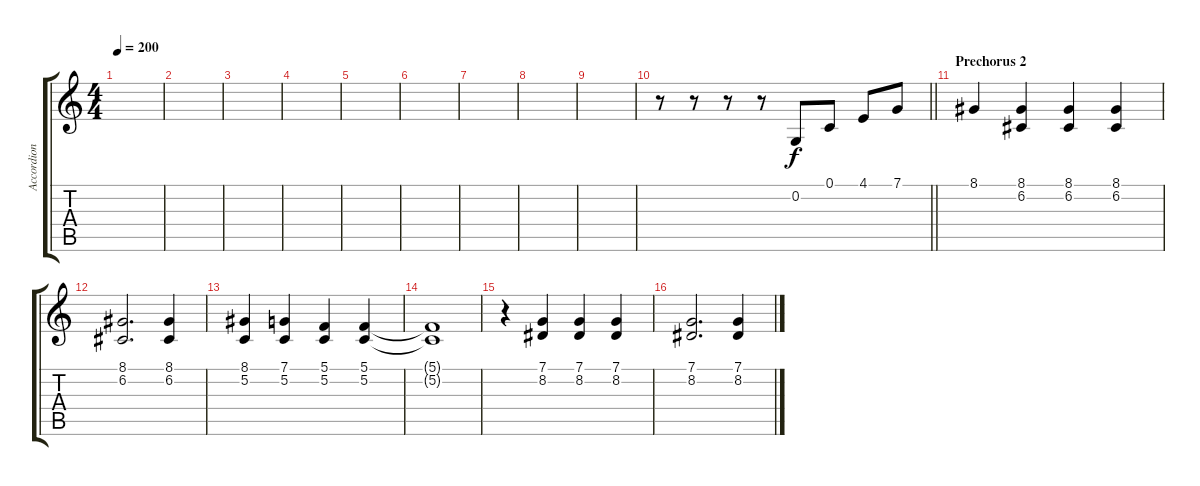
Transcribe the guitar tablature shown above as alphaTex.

\track ("Accordion" "Accordion") {instrument accordion}
\staff {score tabs}
\tuning (C4 G3 Eb3 Bb2 F2 C2) {hide}
\ts (4 4)
\tempo 200
\clef g2
\ks c
|
|
|
|
|
|
|
|
|
\barLineRight lightlight
r.8 r.8 r.8 r.8 0.2.8 0.1.8 4.1.8 7.1.8 |
\section ("" "Prechorus 2")
8.1.4 (8.1 6.2).4 (8.1 6.2).4 (8.1 6.2).4 |
(8.1 6.2).2{d} (8.1 6.2).4 |
(8.1 5.2).4 (7.1 5.2).4 (5.1 5.2).4 (5.1 5.2).4 |
(5.1{t} 5.2{t}).1 |
r.4 (7.1 8.2).4 (7.1 8.2).4 (7.1 8.2).4 |
(7.1 8.2).2{d} (7.1 8.2).4
